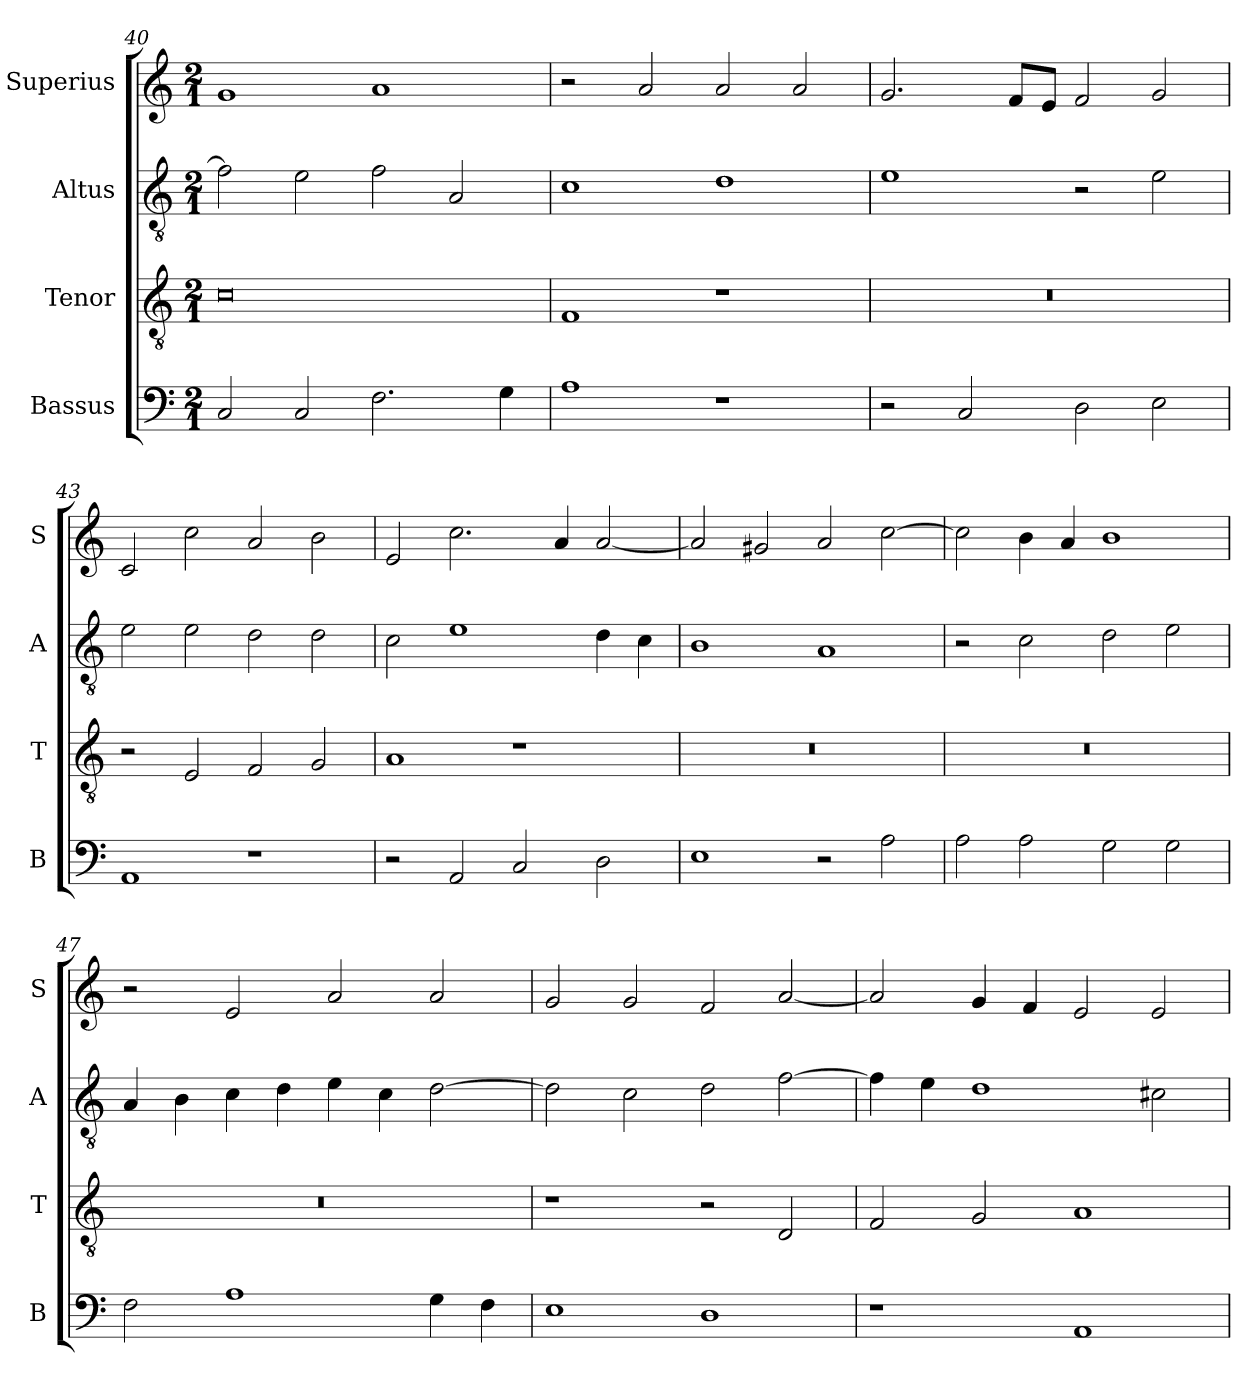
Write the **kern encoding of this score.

**kern	**kern	**kern	**kern
*part4	*part3	*part2	*part1
*staff4	*staff3	*staff2	*staff1
*I"Bassus	*I"Tenor	*I"Altus	*I"Superius
*I'B	*I'T	*I'A	*I'S
*clefF4	*clefGv2	*clefGv2	*clefG2
*k[]	*k[]	*k[]	*k[]
*C:	*C:	*C:	*C:
*M2/1	*M2/1	*M2/1	*M2/1
=40	=40	=40	=40
2C	0c	2f]	1g
2C	.	2e	.
2.F	.	2f	1a
.	.	2A	.
4G	.	.	.
=41	=41	=41	=41
1A	1F	1c	2r
.	.	.	2a
1r	1r	1d	2a
.	.	.	2a
=42	=42	=42	=42
2r	0r	1e	2.g
2C	.	.	.
.	.	.	8fL
.	.	.	8eJ
2D	.	2r	2f
2E	.	2e	2g
=43	=43	=43	=43
1AA	2r	2e	2c
.	2E	2e	2cc
1r	2F	2d	2a
.	2G	2d	2b
=44	=44	=44	=44
2r	1A	2c	2e
2AA	.	1e	2.cc
2C	1r	.	.
.	.	.	4a
2D	.	4d	[2a
.	.	4c	.
=45	=45	=45	=45
1E	0r	1B	2a]
.	.	.	2g#X
2r	.	1A	2a
2A	.	.	[2cc
=46	=46	=46	=46
2A	0r	2r	2cc]
2A	.	2c	4b
.	.	.	4a
2G	.	2d	1b
2G	.	2e	.
=47	=47	=47	=47
2F	0r	4A	2r
.	.	4B	.
1A	.	4c	2e
.	.	4d	.
.	.	4e	2a
.	.	4c	.
4G	.	[2d	2a
4F	.	.	.
=48	=48	=48	=48
1E	1r	2d]	2g
.	.	2c	2g
1D	2r	2d	2f
.	2D	[2f	[2a
=49	=49	=49	=49
1r	2F	4f]	2a]
.	.	4e	.
.	2G	1d	4g
.	.	.	4f
1AA	1A	.	2e
.	.	2c#X	2e
=	=	=	=
*-	*-	*-	*-
